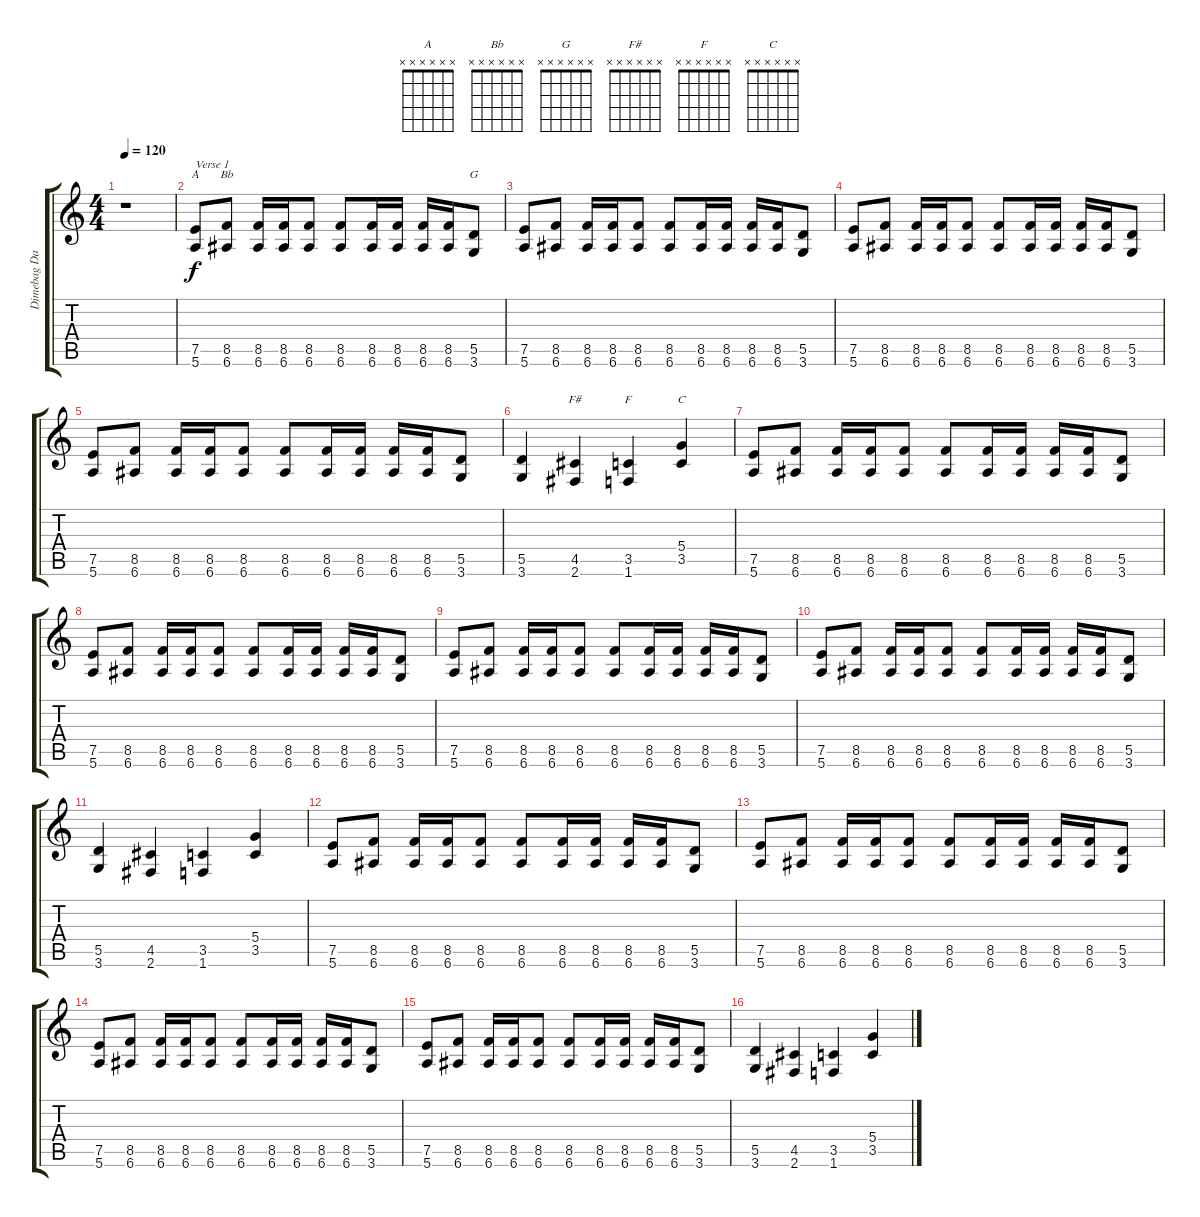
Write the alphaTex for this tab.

\track ("Dimebag Darrell" "Dimebag Da") {instrument overdrivenguitar}
\staff {score tabs}
\tuning (E4 B3 G3 D3 A2 E2) {hide}
\chord ("A" x x x x x x) {firstfret 0}
\chord ("Bb" x x x x x x) {firstfret 0}
\chord ("G" x x x x x x) {firstfret 0}
\chord ("F#" x x x x x x) {firstfret 0}
\chord ("F" x x x x x x) {firstfret 0}
\chord ("C" x x x x x x) {firstfret 0}
\ts (4 4)
\tempo 120
\clef g2
\ks c
r.1{dy f instrument overdrivenguitar} |
(7.5 5.6).8{ch "A" txt "Verse 1"} (8.5 6.6).8{ch "Bb"} (8.5 6.6).16 (8.5 6.6).16 (8.5 6.6).8 (8.5 6.6).8 (8.5 6.6).16 (8.5 6.6).16 (8.5 6.6).16 (8.5 6.6).16 (5.5 3.6).8{ch "G"} |
(7.5 5.6).8 (8.5 6.6).8 (8.5 6.6).16 (8.5 6.6).16 (8.5 6.6).8 (8.5 6.6).8 (8.5 6.6).16 (8.5 6.6).16 (8.5 6.6).16 (8.5 6.6).16 (5.5 3.6).8 |
(7.5 5.6).8 (8.5 6.6).8 (8.5 6.6).16 (8.5 6.6).16 (8.5 6.6).8 (8.5 6.6).8 (8.5 6.6).16 (8.5 6.6).16 (8.5 6.6).16 (8.5 6.6).16 (5.5 3.6).8 |
(7.5 5.6).8 (8.5 6.6).8 (8.5 6.6).16 (8.5 6.6).16 (8.5 6.6).8 (8.5 6.6).8 (8.5 6.6).16 (8.5 6.6).16 (8.5 6.6).16 (8.5 6.6).16 (5.5 3.6).8 |
(5.5 3.6).4 (4.5 2.6).4{ch "F#"} (3.5 1.6).4{ch "F"} (5.4 3.5).4{ch "C"} |
(7.5 5.6).8 (8.5 6.6).8 (8.5 6.6).16 (8.5 6.6).16 (8.5 6.6).8 (8.5 6.6).8 (8.5 6.6).16 (8.5 6.6).16 (8.5 6.6).16 (8.5 6.6).16 (5.5 3.6).8 |
(7.5 5.6).8 (8.5 6.6).8 (8.5 6.6).16 (8.5 6.6).16 (8.5 6.6).8 (8.5 6.6).8 (8.5 6.6).16 (8.5 6.6).16 (8.5 6.6).16 (8.5 6.6).16 (5.5 3.6).8 |
(7.5 5.6).8 (8.5 6.6).8 (8.5 6.6).16 (8.5 6.6).16 (8.5 6.6).8 (8.5 6.6).8 (8.5 6.6).16 (8.5 6.6).16 (8.5 6.6).16 (8.5 6.6).16 (5.5 3.6).8 |
(7.5 5.6).8 (8.5 6.6).8 (8.5 6.6).16 (8.5 6.6).16 (8.5 6.6).8 (8.5 6.6).8 (8.5 6.6).16 (8.5 6.6).16 (8.5 6.6).16 (8.5 6.6).16 (5.5 3.6).8 |
(5.5 3.6).4 (4.5 2.6).4 (3.5 1.6).4 (5.4 3.5).4 |
(7.5 5.6).8 (8.5 6.6).8 (8.5 6.6).16 (8.5 6.6).16 (8.5 6.6).8 (8.5 6.6).8 (8.5 6.6).16 (8.5 6.6).16 (8.5 6.6).16 (8.5 6.6).16 (5.5 3.6).8 |
(7.5 5.6).8 (8.5 6.6).8 (8.5 6.6).16 (8.5 6.6).16 (8.5 6.6).8 (8.5 6.6).8 (8.5 6.6).16 (8.5 6.6).16 (8.5 6.6).16 (8.5 6.6).16 (5.5 3.6).8 |
(7.5 5.6).8 (8.5 6.6).8 (8.5 6.6).16 (8.5 6.6).16 (8.5 6.6).8 (8.5 6.6).8 (8.5 6.6).16 (8.5 6.6).16 (8.5 6.6).16 (8.5 6.6).16 (5.5 3.6).8 |
(7.5 5.6).8 (8.5 6.6).8 (8.5 6.6).16 (8.5 6.6).16 (8.5 6.6).8 (8.5 6.6).8 (8.5 6.6).16 (8.5 6.6).16 (8.5 6.6).16 (8.5 6.6).16 (5.5 3.6).8 |
(5.5 3.6).4 (4.5 2.6).4 (3.5 1.6).4 (5.4 3.5).4
